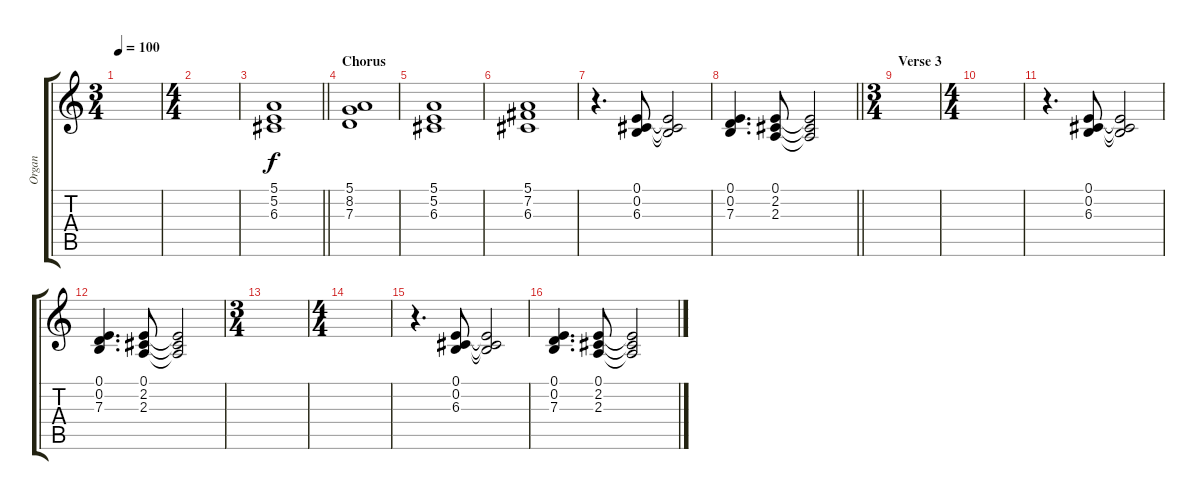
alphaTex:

\track ("Organ" "Organ") {instrument percussiveorgan}
\staff {score tabs}
\tuning (E4 B3 G3 D3 A2 E2) {hide}
\ts (3 4)
\tempo 100
\clef g2
\ks c
|
\ts (4 4)
|
\barLineRight lightlight
(5.1 5.2 6.3).1 |
\section ("" "Chorus")
(5.1 8.2 7.3).1 |
(5.1 5.2 6.3).1 |
(5.1 7.2 6.3).1 |
r.4{d} (0.1 0.2 6.3).8 (0.1{t} 0.2{t} 6.3{t}).2 |
\barLineRight lightlight
(0.1 0.2 7.3).4{d} (0.1 2.2 2.3).8 (0.1{t} 2.2{t} 2.3{t}).2 |
\ts (3 4)
\section ("" "Verse 3")
|
\ts (4 4)
|
r.4{d} (0.1 0.2 6.3).8 (0.1{t} 0.2{t} 6.3{t}).2 |
(0.1 0.2 7.3).4{d} (0.1 2.2 2.3).8 (0.1{t} 2.2{t} 2.3{t}).2 |
\ts (3 4)
|
\ts (4 4)
|
r.4{d} (0.1 0.2 6.3).8 (0.1{t} 0.2{t} 6.3{t}).2 |
(0.1 0.2 7.3).4{d} (0.1 2.2 2.3).8 (0.1{t} 2.2{t} 2.3{t}).2
